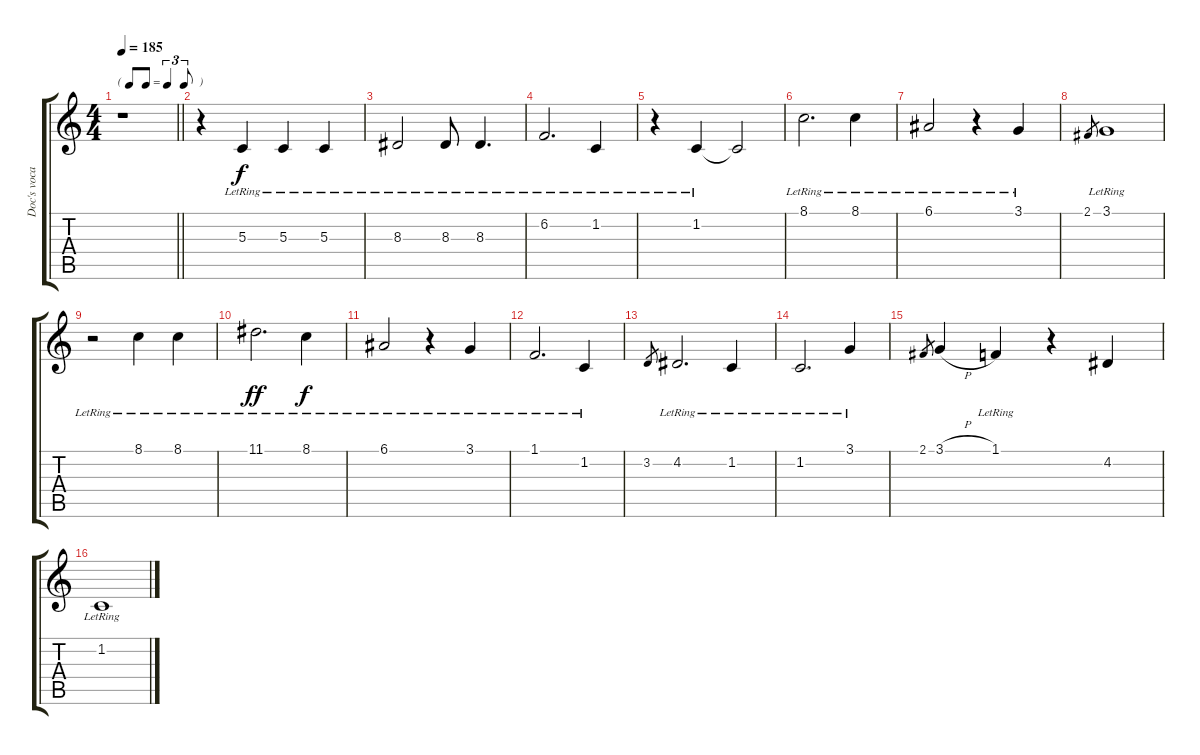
\track ("Doc's vocal" "Doc's voca") {instrument acousticgrandpiano}
\staff {score tabs}
\tuning (E4 B3 G3 D3 A2 E2) {hide}
\ts (4 4)
\tf triplet8th
\tempo 185
\clef g2
\barLineRight lightlight
\ks c
r.1{dy f} |
r.4 5.3{lr}.4 5.3{lr}.4 5.3{lr}.4 |
8.3{lr}.2 8.3{lr}.8 8.3{lr}.4{d} |
6.2{lr}.2{d} 1.2{lr}.4 |
r.4 1.2{lr}.4 1.2{t}.2 |
8.1{lr}.2{d} 8.1{lr}.4 |
6.1{lr}.2 r.4 3.1{lr}.4 |
2.1.8{gr} 3.1{lr}.1 |
r.2 8.1{lr}.4 8.1{lr}.4 |
11.1{lr}.2{d dy ff} 8.1{lr}.4{dy f} |
6.1{lr}.2 r.4 3.1{lr}.4 |
1.1{lr}.2{d} 1.2{lr}.4 |
3.2.8{gr} 4.2{lr}.2{d} 1.2{lr}.4 |
1.2{lr}.2{d} 3.1{lr}.4 |
2.1.8{gr} 3.1{h}.4 1.1{lr}.4 r.4 4.2.4 |
1.2{lr}.1
